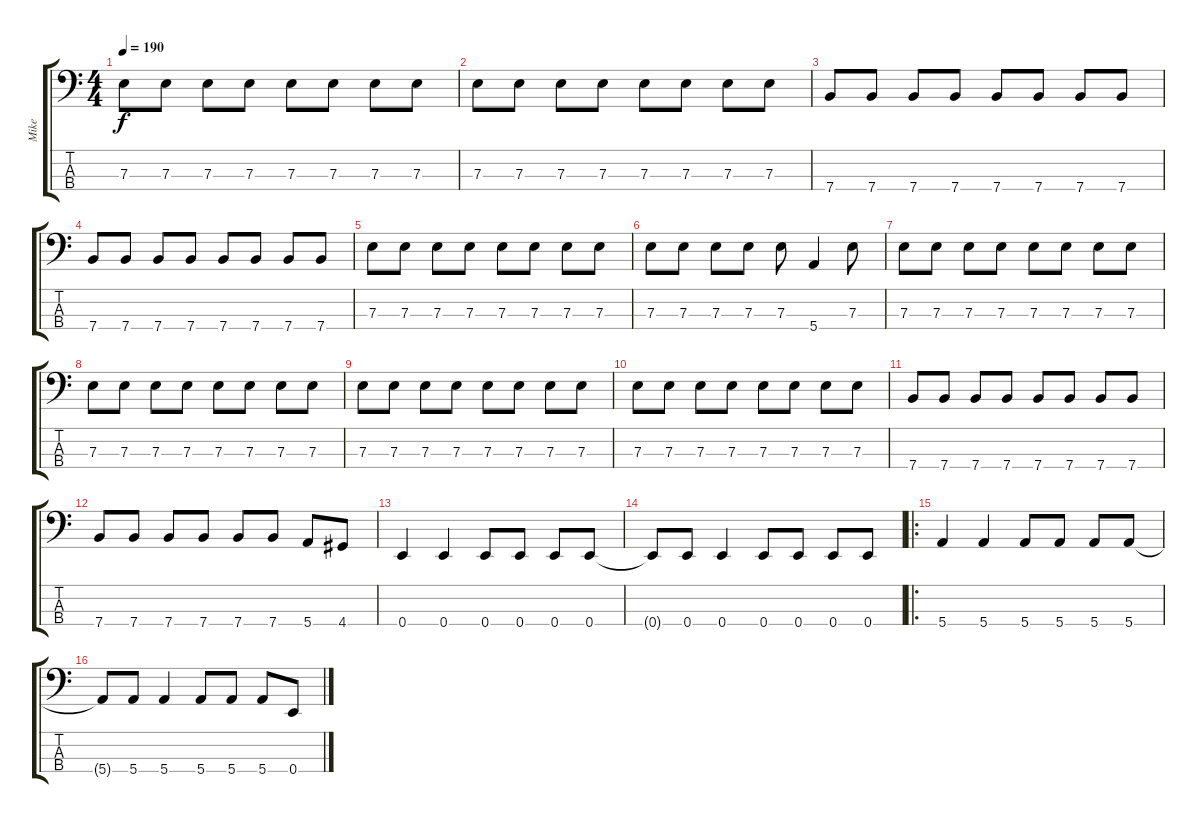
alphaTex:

\track ("Mike " "Mike ") {instrument electricbasspick}
\staff {score tabs}
\tuning (G2 D2 A1 E1) {hide}
\ts (4 4)
\tempo 190
\clef f4
\ks c
7.3.8{dy f} 7.3.8 7.3.8 7.3.8 7.3.8 7.3.8 7.3.8 7.3.8 |
7.3.8 7.3.8 7.3.8 7.3.8 7.3.8 7.3.8 7.3.8 7.3.8 |
7.4.8 7.4.8 7.4.8 7.4.8 7.4.8 7.4.8 7.4.8 7.4.8 |
7.4.8 7.4.8 7.4.8 7.4.8 7.4.8 7.4.8 7.4.8 7.4.8 |
7.3.8 7.3.8 7.3.8 7.3.8 7.3.8 7.3.8 7.3.8 7.3.8 |
7.3.8 7.3.8 7.3.8 7.3.8 7.3.8 5.4.4 7.3.8 |
7.3.8 7.3.8 7.3.8 7.3.8 7.3.8 7.3.8 7.3.8 7.3.8 |
7.3.8 7.3.8 7.3.8 7.3.8 7.3.8 7.3.8 7.3.8 7.3.8 |
7.3.8 7.3.8 7.3.8 7.3.8 7.3.8 7.3.8 7.3.8 7.3.8 |
7.3.8 7.3.8 7.3.8 7.3.8 7.3.8 7.3.8 7.3.8 7.3.8 |
7.4.8 7.4.8 7.4.8 7.4.8 7.4.8 7.4.8 7.4.8 7.4.8 |
7.4.8 7.4.8 7.4.8 7.4.8 7.4.8 7.4.8 5.4.8 4.4.8 |
0.4.4 0.4.4 0.4.8 0.4.8 0.4.8 0.4.8 |
0.4{t}.8 0.4.8 0.4.4 0.4.8 0.4.8 0.4.8 0.4.8 |
\ro
5.4.4 5.4.4 5.4.8 5.4.8 5.4.8 5.4.8 |
5.4{t}.8 5.4.8 5.4.4 5.4.8 5.4.8 5.4.8 0.4.8
